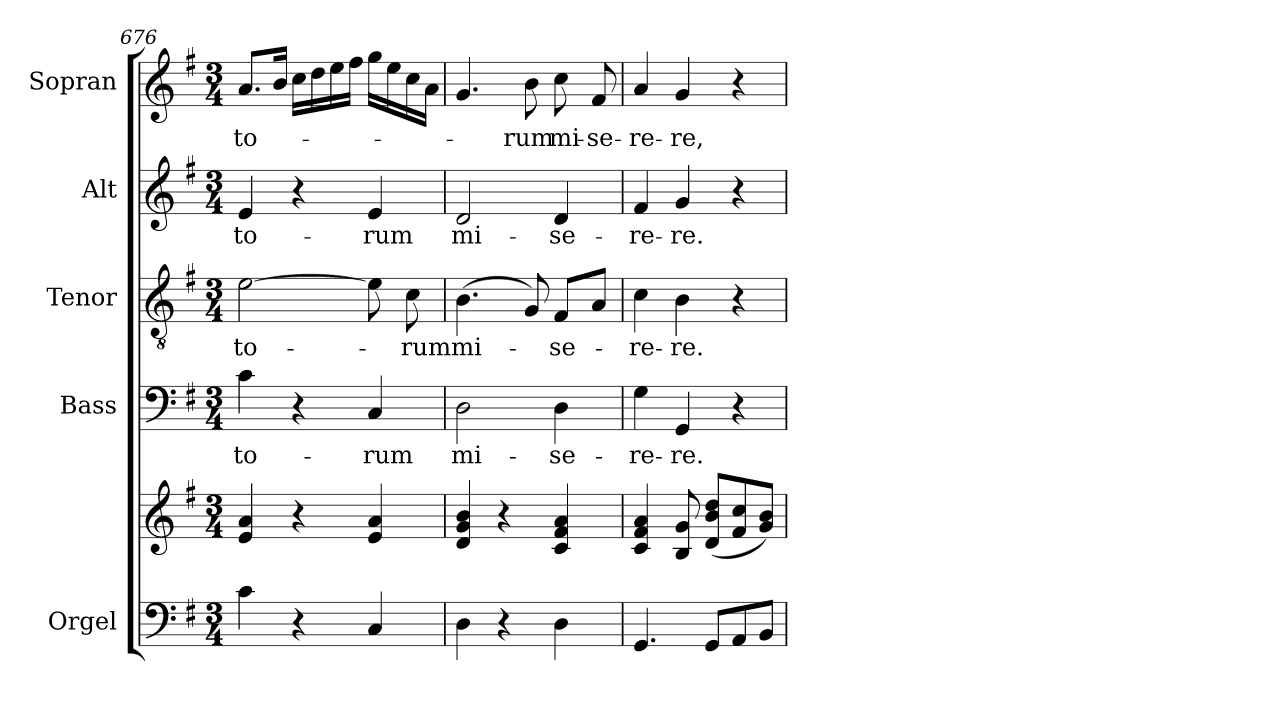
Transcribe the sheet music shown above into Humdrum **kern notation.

**kern	**kern	**kern	**text	**kern	**text	**kern	**text	**kern	**text
*part5	*part5	*part4	*part4	*part3	*part3	*part2	*part2	*part1	*part1
*staff6	*staff5	*staff4	*staff4	*staff3	*staff3	*staff2	*staff2	*staff1	*staff1
*I"Orgel	*	*I"Bass	*	*I"Tenor	*	*I"Alt	*	*I"Sopran	*
*I'Org.	*	*I'B.	*	*I'T.	*	*I'A.	*	*I'S.	*
*clefF4	*clefG2	*clefF4	*	*clefGv2	*	*clefG2	*	*clefG2	*
*k[f#]	*k[f#]	*k[f#]	*	*k[f#]	*	*k[f#]	*	*k[f#]	*
*G:	*G:	*G:	*	*G:	*	*G:	*	*G:	*
*M3/4	*M3/4	*M3/4	*	*M3/4	*	*M3/4	*	*M3/4	*
=676	=676	=676	=676	=676	=676	=676	=676	=676	=676
!	!	!	!LO:LY:b	!	!LO:LY:b	!	!LO:LY:b	!	!LO:LY:b
4c\	4e/ 4a/	4c\	-to-	[2e\	-to-	4e/	-to-	8.a/L	-to-
.	.	.	.	.	.	.	.	16b/Jk	.
4r	4r	4r	.	.	.	4r	.	16cc\LL	.
.	.	.	.	.	.	.	.	16dd\	.
.	.	.	.	.	.	.	.	16ee\	.
.	.	.	.	.	.	.	.	16ff#\JJ	.
!	!	!	!LO:LY:b	!	!	!	!LO:LY:b	!	!
4C/	4e/ 4a/	4C/	-rum	8e\]	.	4e/	-rum	16gg\LL	.
.	.	.	.	.	.	.	.	16ee\	.
!	!	!	!	!	!LO:LY:b	!	!	!	!
.	.	.	.	8c\	-rum	.	.	16cc\	.
.	.	.	.	.	.	.	.	16a\JJ	.
=677	=677	=677	=677	=677	=677	=677	=677	=677	=677
!	!	!	!LO:LY:b	!	!LO:LY:b	!	!LO:LY:b	!	!
4D\	4d/ 4g/ 4b/	2D\	mi-	(>4.B\	mi-	2d/	mi-	4.g/	.
4r	4r	.	.	.	.	.	.	.	.
!	!	!	!	!	!	!	!	!	!LO:LY:b
.	.	.	.	8G/)	.	.	.	8b\	-rum
!	!	!	!LO:LY:b	!	!LO:LY:b	!	!LO:LY:b	!	!LO:LY:b
4D\	4c/ 4f#/ 4a/	4D\	-se-	8F#/L	-se-	4d/	-se-	8cc\	mi-
!	!	!	!	!	!	!	!	!	!LO:LY:b
.	.	.	.	8A/J	.	.	.	8f#/	-se-
=678	=678	=678	=678	=678	=678	=678	=678	=678	=678
!	!	!	!LO:LY:b	!	!LO:LY:b	!	!LO:LY:b	!	!LO:LY:b
4.GG/	4c/ 4f#/ 4a/	4G\	-re-	4c\	-re-	4f#/	-re-	4a/	-re-
!	!	!	!LO:LY:b	!	!LO:LY:b	!	!LO:LY:b	!	!LO:LY:b
.	8B/ 8g/	4GG/	-re.	4B\	-re.	4g/	-re.	4g/	-re,
8GG/L	(<8d/ 8b/ 8dd/L	.	.	.	.	.	.	.	.
8AA/	8f#/ 8cc/	4r	.	4r	.	4r	.	4r	.
8BB/J	8g/ 8b/J)	.	.	.	.	.	.	.	.
=	=	=	=	=	=	=	=	=	=
*-	*-	*-	*-	*-	*-	*-	*-	*-	*-
